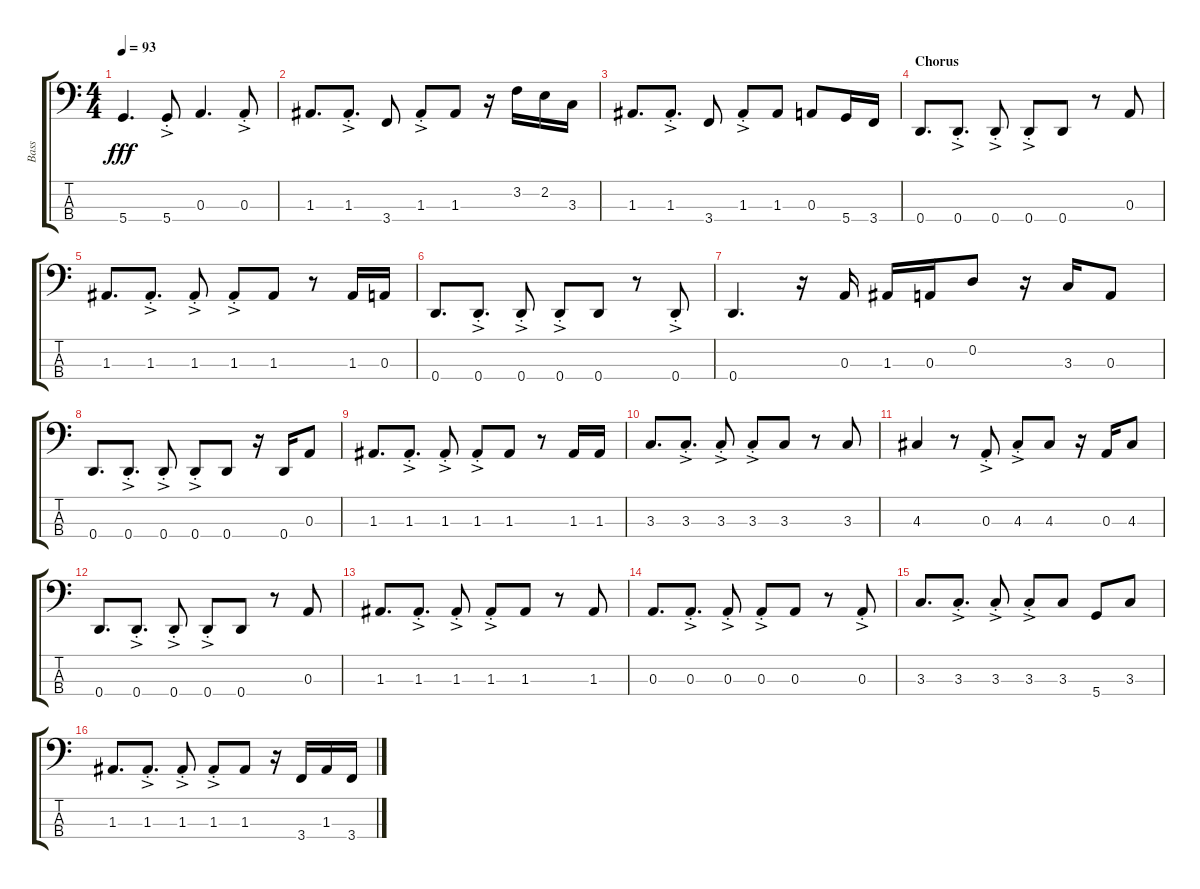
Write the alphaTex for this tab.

\track ("Bass" "Bass") {instrument fretlessbass}
\staff {score tabs}
\tuning (G2 D2 A1 D1) {hide}
\ts (4 4)
\tempo 93
\clef f4
\ks c
5.4.4{d dy fff} 5.4{ac st}.8 0.3.4{d} 0.3{ac st}.8 |
1.3.8{d} 1.3{ac st}.8{d} 3.4.8 1.3{ac st}.8 1.3.8 r.16 3.2.16 2.2.16 3.3.16 |
1.3.8{d} 1.3{ac st}.8{d} 3.4.8 1.3{ac st}.8 1.3.8 0.3.8 5.4.16 3.4.16 |
\section ("" "Chorus")
0.4.8{d} 0.4{ac st}.8{d} 0.4{ac st}.8 0.4{ac st}.8 0.4.8 r.8 0.3.8 |
1.3.8{d} 1.3{ac st}.8{d} 1.3{ac st}.8 1.3{ac st}.8 1.3.8 r.8 1.3.16 0.3.16 |
0.4.8{d} 0.4{ac st}.8{d} 0.4{ac st}.8 0.4{ac st}.8 0.4.8 r.8 0.4{ac st}.8 |
0.4.4{d} r.16 0.3.16 1.3.16 0.3.16 0.2.8 r.16 3.3.16 0.3.8 |
0.4.8{d} 0.4{ac st}.8{d} 0.4{ac st}.8 0.4{ac st}.8 0.4.8 r.16 0.4.16 0.3.8 |
1.3.8{d} 1.3{ac st}.8{d} 1.3{ac st}.8 1.3{ac st}.8 1.3.8 r.8 1.3.16 1.3.16 |
3.3.8{d} 3.3{ac st}.8{d} 3.3{ac st}.8 3.3{ac st}.8 3.3.8 r.8 3.3.8 |
4.3.4 r.8 0.3{ac st}.8 4.3{ac st}.8 4.3.8 r.16 0.3.16 4.3.8 |
0.4.8{d} 0.4{ac st}.8{d} 0.4{ac st}.8 0.4{ac st}.8 0.4.8 r.8 0.3.8 |
1.3.8{d} 1.3{ac st}.8{d} 1.3{ac st}.8 1.3{ac st}.8 1.3.8 r.8 1.3.8 |
0.3.8{d} 0.3{ac st}.8{d} 0.3{ac st}.8 0.3{ac st}.8 0.3.8 r.8 0.3{ac st}.8 |
3.3.8{d} 3.3{ac st}.8{d} 3.3{ac st}.8 3.3{ac st}.8 3.3.8 5.4.8 3.3.8 |
1.3.8{d} 1.3{ac st}.8{d} 1.3{ac st}.8 1.3{ac st}.8 1.3.8 r.16 3.4.16 1.3.16 3.4.16
